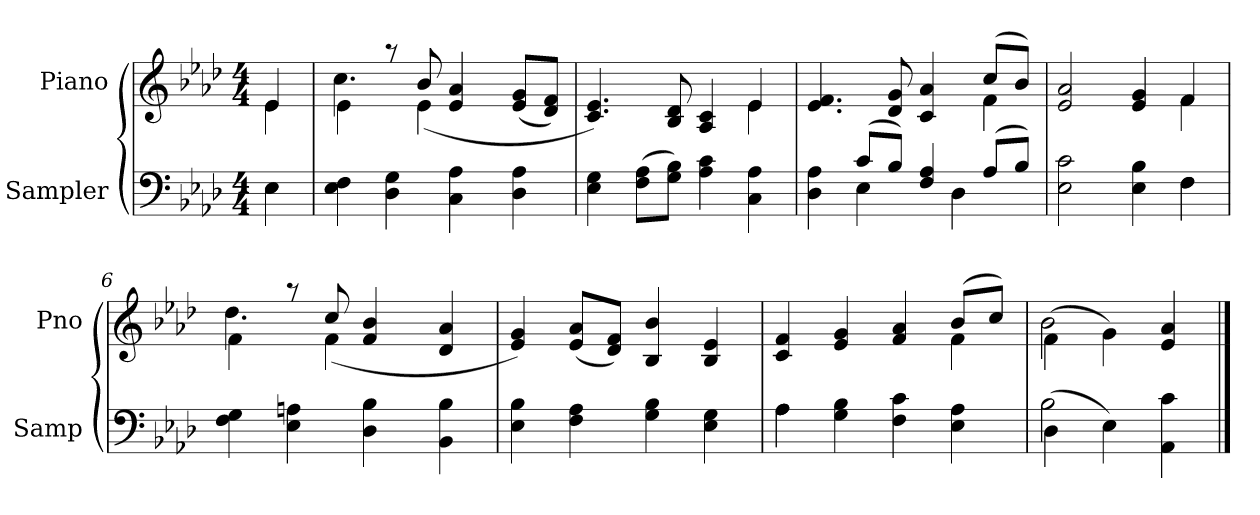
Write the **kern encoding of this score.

**kern	**kern
*part2	*part1
*staff2	*staff1
*I"Sampler	*I"Piano
*I'Samp	*I'Pno
*clefF4	*clefG2
*k[b-e-a-d-]	*k[b-e-a-d-]
*A-:	*A-:
*M4/4	*M4/4
=1	=1
*^	*^
4E-\	4E-	4e-/	4e-
*v	*v	*	*
=2	=2	=2
4E- 4F	4e-\	4.cc
4D- 4G	8r	.
.	8b-/	(4e-
4C 4A-	4e- 4a-	.
.	.	4.ryy
4D- 4A-	(8e-/ 8g/L	.
.	8d-/ 8f/J)	.
=3	=3	=3
4E- 4G	4.c 4.e-)	2.ryy
(8F\ 8A-\L	.	.
8G\ 8B-\J)	8B- 8d-	.
4A- 4c	4A- 4c	.
4C 4A-	4e-/	4e-
=4	=4	=4
*^	*	*
4D- 4A-	4ryy	4.e- 4.f	2.ryy
(8c/L	4E-	.	.
8B-/J)	.	8d- 8g	.
4F 4A-	8ryy	4c 4a-	.
.	4D-	.	.
(8A-/L	.	(8cc/L	4f
8B-/J)	8ryy	8b-/J)	.
=5	=5	=5	=5
2E- 2c	2.ryy	2e- 2a-	2.ryy
4E- 4B-	.	4e- 4g	.
4F\	4F	4f/	4f
*v	*v	*	*
=6	=6	=6
4F 4G	4f\	4.dd-
4E- 4An	8r	.
.	8cc/	(4f
4D- 4B-	4f 4b-	.
.	.	4.ryy
4BB- 4B-	4d- 4a-	.
*	*v	*v
=7	=7
4E- 4B-	4e- 4g)
4F 4A-	(8e-/ 8a-/L
.	8d-/ 8f/J)
4G 4B-	4B- 4b-
4E- 4G	4B- 4e-
=8	=8
*^	*^
4A-\	4A-	4c 4f	2.ryy
4G 4B-	2.ryy	4e- 4g	.
4F 4c	.	4f 4a-	.
4E- 4A-	.	(8b-/L	4f
.	.	8cc/J)	.
=9	=9	=9	=9
(4D-\	2B-	(4f\	2b-
4E-\)	.	4g\)	.
4AA- 4c	4ryy	4e- 4a-	4ryy
*v	*v	*	*
*	*v	*v
==	==
*-	*-
